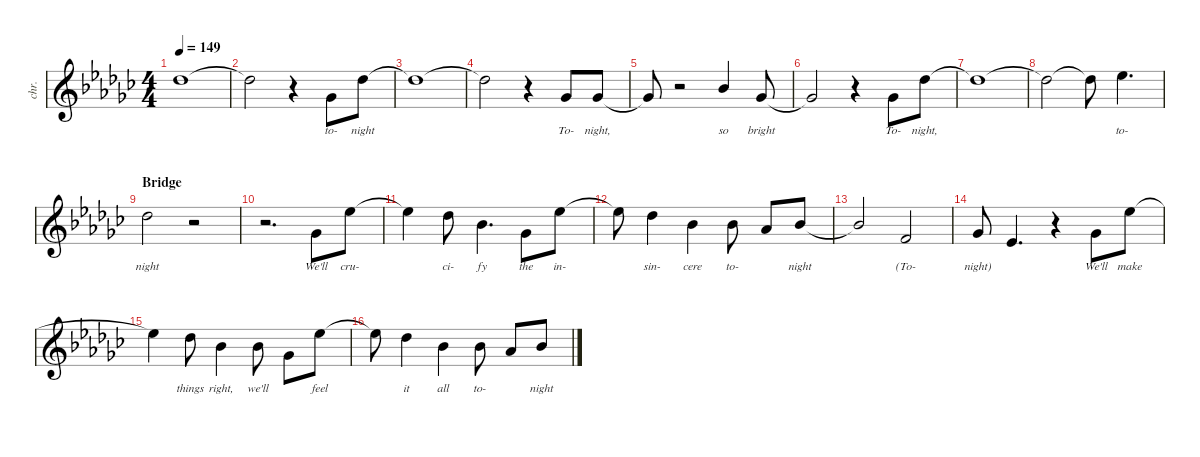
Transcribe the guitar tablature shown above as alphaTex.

\defaultSystemsLayout 4
\hideDynamics
\bracketExtendMode nobrackets
\otherSystemsTrackNameOrientation horizontal
\track ("Vocals-show" "chr.") {defaultSystemsLayout 8 instrument voiceoohs}
\staff {score}
\tuning (Eb4 Bb3 Gb3 Db3 Ab2 Eb2)
\ts (4 4)
\tempo 149
\clef g2
\ks gb
10.1{acc b}.1{dy f beam Down} |
10.1{t acc b}.2{beam Down} r.4{beam Down} 3.1{acc b}.8{lyrics (0 "to-") lyrics (1 "") lyrics (2 "") lyrics (3 "") lyrics (4 "") beam Down} 10.1{acc b}.8{lyrics (0 "night") lyrics (1 "") lyrics (2 "") lyrics (3 "") lyrics (4 "") dy fff beam Down} |
10.1{t acc b}.1{dy f beam Down} |
10.1{t acc b}.2{beam Down} r.4{beam Down} 3.1{acc b}.8{lyrics (0 "To-") lyrics (1 "") lyrics (2 "") lyrics (3 "") lyrics (4 "") beam Up} 3.1{acc b}.8{lyrics (0 "night,") lyrics (1 "") lyrics (2 "") lyrics (3 "") lyrics (4 "") dy ff beam Up} |
3.1{t acc b}.8{dy f beam Up} r.2{beam Up} 7.1{acc b}.4{lyrics (0 "so") lyrics (1 "") lyrics (2 "") lyrics (3 "") lyrics (4 "") beam Up} 8.2{acc b}.8{lyrics (0 "bright") lyrics (1 "") lyrics (2 "") lyrics (3 "") lyrics (4 "") beam Up} |
8.2{t acc b}.2{beam Up} r.4{beam Up} 3.1{acc b}.8{lyrics (0 "To-") lyrics (1 "") lyrics (2 "") lyrics (3 "") lyrics (4 "") dy ff beam Down} 10.1{acc b}.8{lyrics (0 "night,") lyrics (1 "") lyrics (2 "") lyrics (3 "") lyrics (4 "") dy fff beam Down} |
10.1{t acc b}.1{dy f beam Down} |
10.1{t acc b}.2{beam Down} 10.1{t acc b}.8{beam Down} 12.1{acc b}.4{d lyrics (0 "to-") lyrics (1 "") lyrics (2 "") lyrics (3 "") lyrics (4 "") dy ff beam Down} |
\section ("" "Bridge")
10.1{acc b}.2{lyrics (0 "night") lyrics (1 "") lyrics (2 "") lyrics (3 "") lyrics (4 "") beam Down} r.2{beam Down} |
r.2{d beam Down} 8.2{acc b}.8{lyrics (0 "We'll") lyrics (1 "") lyrics (2 "") lyrics (3 "") lyrics (4 "") dy f beam Down} 12.1{acc b}.8{lyrics (0 "cru-") lyrics (1 "") lyrics (2 "") lyrics (3 "") lyrics (4 "") dy ff beam Down} |
12.1{t acc b}.4{dy f beam Down} 10.1{acc b}.8{lyrics (0 "ci-") lyrics (1 "") lyrics (2 "") lyrics (3 "") lyrics (4 "") beam Down} 12.2{acc b}.4{d lyrics (0 "fy") lyrics (1 "") lyrics (2 "") lyrics (3 "") lyrics (4 "") dy fff beam Down} 12.3{acc b}.8{lyrics (0 "the") lyrics (1 "") lyrics (2 "") lyrics (3 "") lyrics (4 "") dy f beam Down} 12.1{acc b}.8{lyrics (0 "in-") lyrics (1 "") lyrics (2 "") lyrics (3 "") lyrics (4 "") dy ff beam Down} |
12.1{t acc b}.8{dy f beam Down} 10.1{acc b}.4{lyrics (0 "sin-") lyrics (1 "") lyrics (2 "") lyrics (3 "") lyrics (4 "") dy ff beam Down} 12.2{acc b}.4{lyrics (0 "cere") lyrics (1 "") lyrics (2 "") lyrics (3 "") lyrics (4 "") dy f beam Down} 12.2{acc b}.8{lyrics (0 "to-") lyrics (1 "") lyrics (2 "") lyrics (3 "") lyrics (4 "") beam Down} 10.2{acc b}.8{dy ff beam Up} 12.2{acc b}.8{lyrics (0 "night") lyrics (1 "") lyrics (2 "") lyrics (3 "") lyrics (4 "") beam Up} |
12.2{t acc b}.2{dy f beam Up} 11.3{acc forcenatural}.2{lyrics (0 "(To-") lyrics (1 "") lyrics (2 "") lyrics (3 "") lyrics (4 "") dy ff beam Up} |
12.3{acc b}.8{lyrics (0 "night)") lyrics (1 "") lyrics (2 "") lyrics (3 "") lyrics (4 "") dy f beam Up} 9.3{acc b}.4{d beam Up} r.4{beam Up} 8.2{acc b}.8{lyrics (0 "We'll") lyrics (1 "") lyrics (2 "") lyrics (3 "") lyrics (4 "") beam Down} 12.1{acc b}.8{lyrics (0 "make") lyrics (1 "") lyrics (2 "") lyrics (3 "") lyrics (4 "") dy ff beam Down} |
12.1{t acc b}.4{dy f beam Down} 10.1{acc b}.8{lyrics (0 "things") lyrics (1 "") lyrics (2 "") lyrics (3 "") lyrics (4 "") beam Down} 7.1{acc b}.4{lyrics (0 "right,") lyrics (1 "") lyrics (2 "") lyrics (3 "") lyrics (4 "") dy ff beam Down} 7.1{acc b}.8{lyrics (0 "we'll") lyrics (1 "") lyrics (2 "") lyrics (3 "") lyrics (4 "") dy mp beam Down} 8.2{acc b}.8{dy f beam Down} 12.1{acc b}.8{lyrics (0 "feel") lyrics (1 "") lyrics (2 "") lyrics (3 "") lyrics (4 "") dy ff beam Down} |
12.1{t acc b}.8{dy f beam Down} 10.1{acc b}.4{lyrics (0 "it") lyrics (1 "") lyrics (2 "") lyrics (3 "") lyrics (4 "") dy ff beam Down} 7.1{acc b}.4{lyrics (0 "all") lyrics (1 "") lyrics (2 "") lyrics (3 "") lyrics (4 "") dy fff beam Down} 7.1{acc b}.8{lyrics (0 "to-") lyrics (1 "") lyrics (2 "") lyrics (3 "") lyrics (4 "") dy f beam Down} 5.1{acc b}.8{beam Up} 7.1{acc b}.8{lyrics (0 "night") lyrics (1 "") lyrics (2 "") lyrics (3 "") lyrics (4 "") dy ff beam Up}
